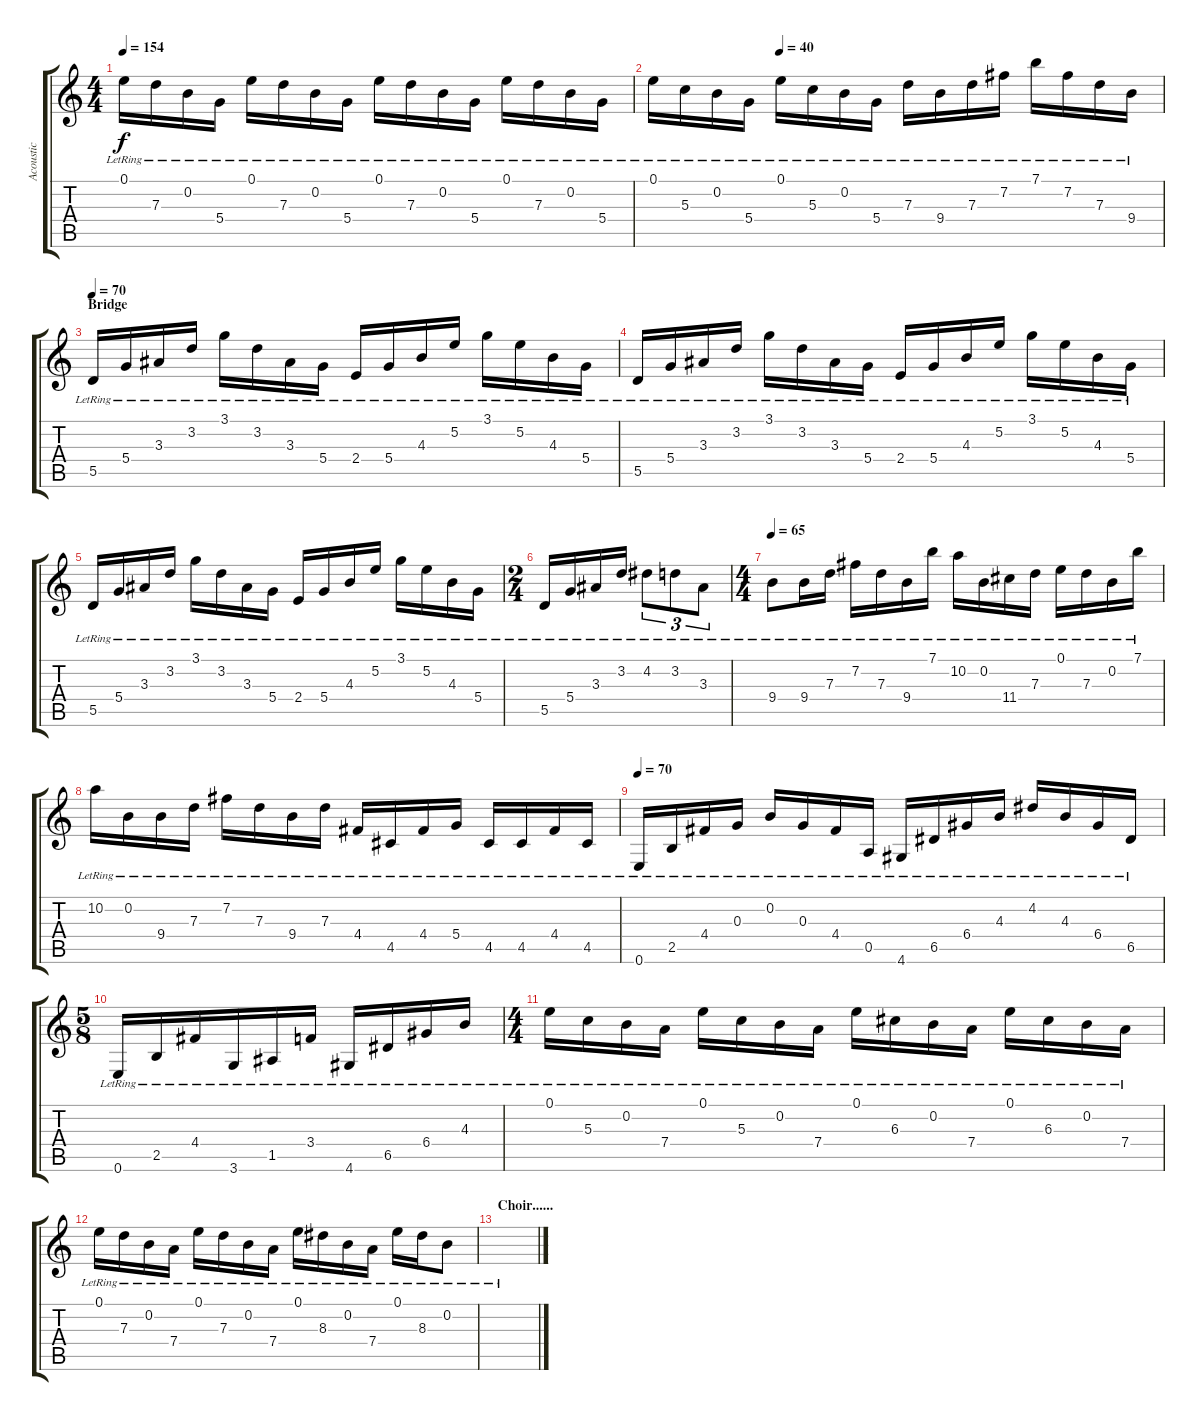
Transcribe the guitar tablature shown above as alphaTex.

\track ("Acoustic" "Acoustic") {instrument acousticguitarnylon}
\staff {score tabs}
\tuning (E4 B3 G3 D3 A2 E2) {hide}
\ts (4 4)
\tempo 154
\clef g2
\ks c
0.1{lr}.16{dy f} 7.3{lr}.16 0.2{lr}.16 5.4{lr}.16 0.1{lr}.16 7.3{lr}.16 0.2{lr}.16 5.4{lr}.16 0.1{lr}.16 7.3{lr}.16 0.2{lr}.16 5.4{lr}.16 0.1{lr}.16 7.3{lr}.16 0.2{lr}.16 5.4{lr}.16 |
\tempo (40 0.25)
0.1{lr}.16 5.3{lr}.16 0.2{lr}.16 5.4{lr}.16 0.1{lr}.16 5.3{lr}.16 0.2{lr}.16 5.4{lr}.16 7.3{lr}.16 9.4{lr}.16 7.3{lr}.16 7.2{lr}.16 7.1{lr}.16 7.2{lr}.16 7.3{lr}.16 9.4{lr}.16 |
\section ("" "Bridge")
\tempo 70
5.5{lr}.16 5.4{lr}.16 3.3{lr}.16 3.2{lr}.16 3.1{lr}.16 3.2{lr}.16 3.3{lr}.16 5.4{lr}.16 2.4{lr}.16 5.4{lr}.16 4.3{lr}.16 5.2{lr}.16 3.1{lr}.16 5.2{lr}.16 4.3{lr}.16 5.4{lr}.16 |
5.5{lr}.16 5.4{lr}.16 3.3{lr}.16 3.2{lr}.16 3.1{lr}.16 3.2{lr}.16 3.3{lr}.16 5.4{lr}.16 2.4{lr}.16 5.4{lr}.16 4.3{lr}.16 5.2{lr}.16 3.1{lr}.16 5.2{lr}.16 4.3{lr}.16 5.4{lr}.16 |
5.5{lr}.16 5.4{lr}.16 3.3{lr}.16 3.2{lr}.16 3.1{lr}.16 3.2{lr}.16 3.3{lr}.16 5.4{lr}.16 2.4{lr}.16 5.4{lr}.16 4.3{lr}.16 5.2{lr}.16 3.1{lr}.16 5.2{lr}.16 4.3{lr}.16 5.4{lr}.16 |
\ts (2 4)
5.5{lr}.16 5.4{lr}.16 3.3{lr}.16 3.2{lr}.16 4.2{lr}.8{tu (3 2)} 3.2{lr}.8{tu (3 2)} 3.3{lr}.8{tu (3 2)} |
\ts (4 4)
\tempo 65
9.4{lr}.8 9.4{lr}.16 7.3{lr}.16 7.2{lr}.16 7.3{lr}.16 9.4{lr}.16 7.1{lr}.16 10.2{lr}.16 0.2{lr}.16 11.4{lr}.16 7.3{lr}.16 0.1{lr}.16 7.3{lr}.16 0.2{lr}.16 7.1{lr}.16 |
10.2{lr}.16 0.2{lr}.16 9.4{lr}.16 7.3{lr}.16 7.2{lr}.16 7.3{lr}.16 9.4{lr}.16 7.3{lr}.16 4.4{lr}.16 4.5{lr}.16 4.4{lr}.16 5.4{lr}.16 4.5{lr}.16 4.5{lr}.16 4.4{lr}.16 4.5{lr}.16 |
\tempo 70
0.6{lr}.16 2.5{lr}.16 4.4{lr}.16 0.3{lr}.16 0.2{lr}.16 0.3{lr}.16 4.4{lr}.16 0.5{lr}.16 4.6{lr}.16 6.5{lr}.16 6.4{lr}.16 4.3{lr}.16 4.2{lr}.16 4.3{lr}.16 6.4{lr}.16 6.5{lr}.16 |
\ts (5 8)
0.6{lr}.16 2.5{lr}.16 4.4{lr}.16 3.6{lr}.16 1.5{lr}.16 3.4{lr}.16 4.6{lr}.16 6.5{lr}.16 6.4{lr}.16 4.3{lr}.16 |
\ts (4 4)
0.1{lr}.16 5.3{lr}.16 0.2{lr}.16 7.4{lr}.16 0.1{lr}.16 5.3{lr}.16 0.2{lr}.16 7.4{lr}.16 0.1{lr}.16 6.3{lr}.16 0.2{lr}.16 7.4{lr}.16 0.1{lr}.16 6.3{lr}.16 0.2{lr}.16 7.4{lr}.16 |
0.1{lr}.16 7.3{lr}.16 0.2{lr}.16 7.4{lr}.16 0.1{lr}.16 7.3{lr}.16 0.2{lr}.16 7.4{lr}.16 0.1{lr}.16 8.3{lr}.16 0.2{lr}.16 7.4{lr}.16 0.1{lr}.16 8.3{lr}.16 0.2{lr}.8 |
\section ("" "Choir......")
